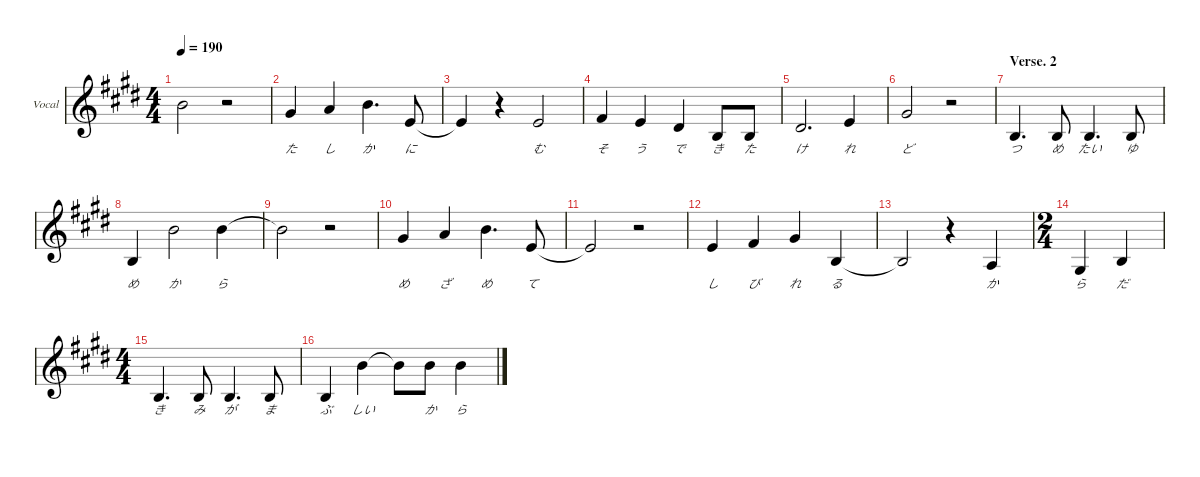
\defaultSystemsLayout 4
\hideDynamics
\bracketExtendMode nobrackets
\firstSystemTrackNameOrientation horizontal
\track ("Vocal" "Vocal") {defaultSystemsLayout 4 mute instrument lead7fifths}
\staff {score}
\tuning (E4 B3 G3 D3 A2 E2)
\ts (4 4)
\tempo 190
\clef g2
\ks e
7.1{t acc forcenatural}.2{dy f} r.2 |
4.1{acc #}.4{lyrics (0 "た") lyrics (1 "") lyrics (2 "") lyrics (3 "") lyrics (4 "")} 5.1{acc forcenatural}.4{lyrics (0 "し") lyrics (1 "") lyrics (2 "") lyrics (3 "") lyrics (4 "")} 7.1{acc forcenatural}.4{d lyrics (0 "か") lyrics (1 "") lyrics (2 "") lyrics (3 "") lyrics (4 "")} 0.1{acc forcenatural}.8{lyrics (0 "に") lyrics (1 "") lyrics (2 "") lyrics (3 "") lyrics (4 "")} |
0.1{t acc forcenatural}.4 r.4 0.1{acc forcenatural}.2{lyrics (0 "む") lyrics (1 "") lyrics (2 "") lyrics (3 "") lyrics (4 "")} |
2.1{acc #}.4{lyrics (0 "そ") lyrics (1 "") lyrics (2 "") lyrics (3 "") lyrics (4 "")} 0.1{acc forcenatural}.4{lyrics (0 "う") lyrics (1 "") lyrics (2 "") lyrics (3 "") lyrics (4 "")} 4.2{acc #}.4{lyrics (0 "で") lyrics (1 "") lyrics (2 "") lyrics (3 "") lyrics (4 "")} 0.2{acc forcenatural}.8{lyrics (0 "き") lyrics (1 "") lyrics (2 "") lyrics (3 "") lyrics (4 "")} 0.2{acc forcenatural}.8{lyrics (0 "た") lyrics (1 "") lyrics (2 "") lyrics (3 "") lyrics (4 "")} |
4.2{acc #}.2{d lyrics (0 "け") lyrics (1 "") lyrics (2 "") lyrics (3 "") lyrics (4 "")} 0.1{acc forcenatural}.4{lyrics (0 "れ") lyrics (1 "") lyrics (2 "") lyrics (3 "") lyrics (4 "")} |
4.1{acc #}.2{lyrics (0 "ど") lyrics (1 "") lyrics (2 "") lyrics (3 "") lyrics (4 "")} r.2 |
\section ("" "Verse. 2")
0.2{acc forcenatural}.4{d lyrics (0 "つ") lyrics (1 "") lyrics (2 "") lyrics (3 "") lyrics (4 "")} 0.2{acc forcenatural}.8{lyrics (0 "め") lyrics (1 "") lyrics (2 "") lyrics (3 "") lyrics (4 "")} 0.2{acc forcenatural}.4{d lyrics (0 "たい") lyrics (1 "") lyrics (2 "") lyrics (3 "") lyrics (4 "")} 0.2{acc forcenatural}.8{lyrics (0 "ゆ") lyrics (1 "") lyrics (2 "") lyrics (3 "") lyrics (4 "")} |
0.2{acc forcenatural}.4{lyrics (0 "め") lyrics (1 "") lyrics (2 "") lyrics (3 "") lyrics (4 "")} 7.1{acc forcenatural}.2{lyrics (0 "か") lyrics (1 "") lyrics (2 "") lyrics (3 "") lyrics (4 "")} 7.1{acc forcenatural}.4{lyrics (0 "ら") lyrics (1 "") lyrics (2 "") lyrics (3 "") lyrics (4 "")} |
7.1{t acc forcenatural}.2 r.2 |
4.1{acc #}.4{lyrics (0 "め") lyrics (1 "") lyrics (2 "") lyrics (3 "") lyrics (4 "")} 5.1{acc forcenatural}.4{lyrics (0 "ざ") lyrics (1 "") lyrics (2 "") lyrics (3 "") lyrics (4 "")} 7.1{acc forcenatural}.4{d lyrics (0 "め") lyrics (1 "") lyrics (2 "") lyrics (3 "") lyrics (4 "")} 0.1{acc forcenatural}.8{lyrics (0 "て") lyrics (1 "") lyrics (2 "") lyrics (3 "") lyrics (4 "")} |
0.1{t acc forcenatural}.2 r.2 |
0.1{acc forcenatural}.4{lyrics (0 "し") lyrics (1 "") lyrics (2 "") lyrics (3 "") lyrics (4 "")} 2.1{acc #}.4{lyrics (0 "び") lyrics (1 "") lyrics (2 "") lyrics (3 "") lyrics (4 "")} 4.1{acc #}.4{lyrics (0 "れ") lyrics (1 "") lyrics (2 "") lyrics (3 "") lyrics (4 "")} 0.2{acc forcenatural}.4{lyrics (0 "る") lyrics (1 "") lyrics (2 "") lyrics (3 "") lyrics (4 "")} |
0.2{t acc forcenatural}.2 r.4 2.3{acc forcenatural}.4{lyrics (0 "か") lyrics (1 "") lyrics (2 "") lyrics (3 "") lyrics (4 "")} |
\ts (2 4)
\beaming (8 2 2)
1.3{acc #}.4{lyrics (0 "ら") lyrics (1 "") lyrics (2 "") lyrics (3 "") lyrics (4 "")} 0.2{acc forcenatural}.4{lyrics (0 "だ") lyrics (1 "") lyrics (2 "") lyrics (3 "") lyrics (4 "")} |
\ts (4 4)
\beaming (8 4 4)
0.2{acc forcenatural}.4{d lyrics (0 "き") lyrics (1 "") lyrics (2 "") lyrics (3 "") lyrics (4 "")} 0.2{acc forcenatural}.8{lyrics (0 "み") lyrics (1 "") lyrics (2 "") lyrics (3 "") lyrics (4 "")} 0.2{acc forcenatural}.4{d lyrics (0 "が") lyrics (1 "") lyrics (2 "") lyrics (3 "") lyrics (4 "")} 0.2{acc forcenatural}.8{lyrics (0 "ま") lyrics (1 "") lyrics (2 "") lyrics (3 "") lyrics (4 "")} |
0.2{acc forcenatural}.4{lyrics (0 "ぶ") lyrics (1 "") lyrics (2 "") lyrics (3 "") lyrics (4 "")} 7.1{acc forcenatural}.4{lyrics (0 "しい") lyrics (1 "") lyrics (2 "") lyrics (3 "") lyrics (4 "")} 7.1{t acc forcenatural}.8 7.1{acc forcenatural}.8{lyrics (0 "か") lyrics (1 "") lyrics (2 "") lyrics (3 "") lyrics (4 "")} 7.1{acc forcenatural}.4{lyrics (0 "ら") lyrics (1 "") lyrics (2 "") lyrics (3 "") lyrics (4 "")}
